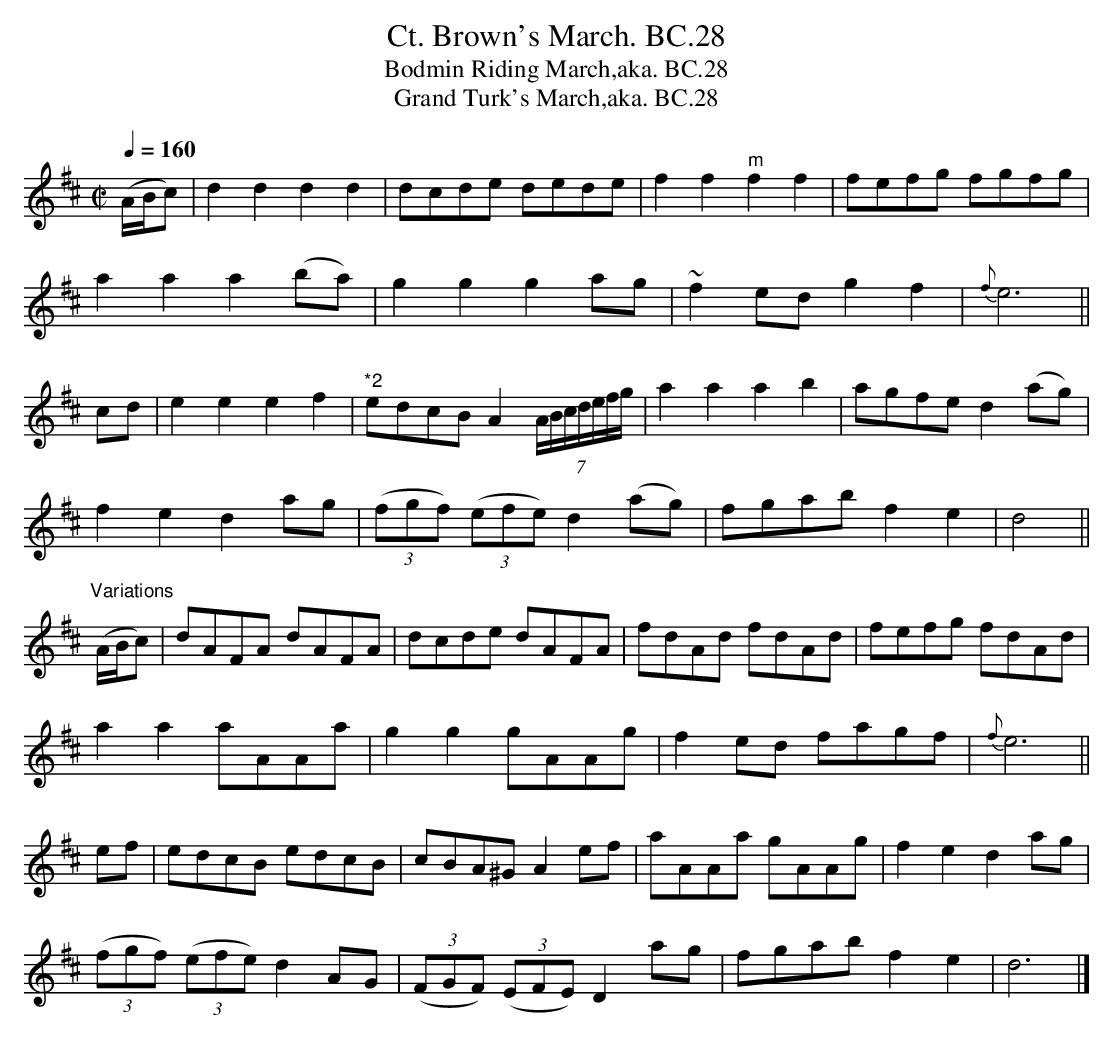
X:1
T:Ct. Brown's March. BC.28
T:Bodmin Riding March,aka. BC.28
T:Grand Turk's March,aka. BC.28
M:C|
L:1/8
Q:1/4=160
K:D
(A/B/c)|d2 d2 d2 d2|dcde dede|f2 f2 "^m"f2 f2|fefg fgfg|
a2 a2a2 (ba)|g2g2g2 ag|~f2 ed g2 f2|{f}e6||
cd|e2 e2 e2 f2|"^*2"edcB A2 (7A/B/c/d/e/f/g/|\
a2 a2 a2 b2|agfe d2(ag)|
f2 e2 d2 ag|((3fgf) ((3efe) d2 (ag)|fgab f2 e2|d4||
"^Variations" (A/B/c)|dAFA dAFA|dcde dAFA|\
fdAd fdAd|fefg fdAd|
a2 a2 aAAa|g2 g2 gAAg|f2 ed fagf|{f} e6||
ef|edcB edcB|cBA^G A2 ef|aAAa gAAg|f2 e2 d2 ag|
((3fgf) ((3efe) d2 AG|((3FGF) ((3EFE) D2 ag|fgab f2 e2|d6|]
